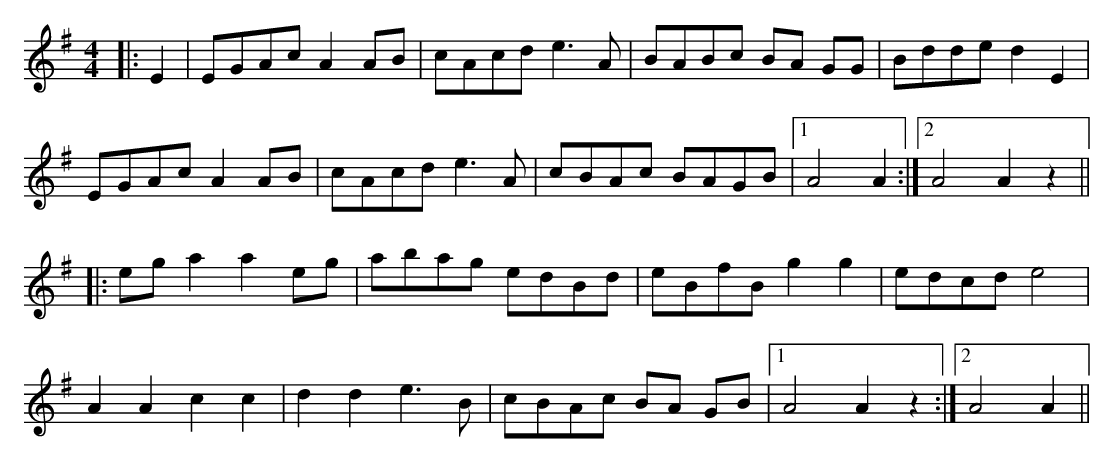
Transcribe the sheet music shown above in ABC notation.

X:1
M:4/4
K:Ador
|:E2|EGAc A2 AB|cAcd e3 A|BABc BA GG|Bdde d2 E2|
EGAc A2 AB|cAcd e3 A|cBAc BAGB|1 A4 A2:|2 A4 A2 z2||
|:eg a2 a2 eg|abag edBd|eBfB g2 g2|edcd e4|
A2 A2 c2 c2|d2 d2 e3 B|cBAc BA GB|1 A4 A2 z2:|2 A4 A2||
